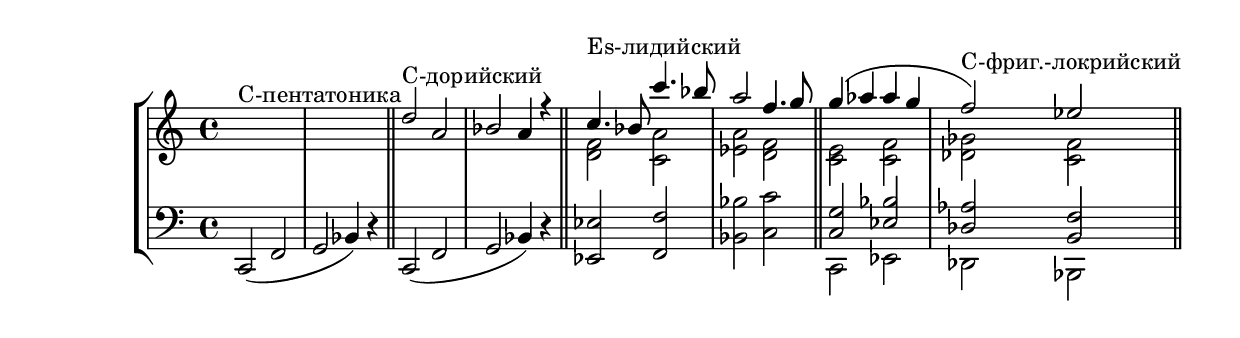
\version "2.18.2"
\header {
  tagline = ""  % removed
}
% \include "lilypond-book-preamble.ly"


global = {
\key g \major
  \time 2/4
}


\parallelMusic #'(
voiceA 
voiceB 
voiceC
) 
%voiceD
% rhMusic
% lhMusic



{
\time 4/4 s1^"C-пентатоника" |
s1 |
\clef bass c,2( f |
%-------------------------
s1 |
s1 | 
g2 bes4) r | \bar "||"
%-------------------------

d2^"C-дорийский" a|
s1 |
c,2( f |

%-------------------------

bes a4 r4 |
s1 | 
g2 bes4) r | \bar "||"

%-------------------------
%ПРОПУСКАЕМ НЕСКОЛЬКО ТАКТОВ
%-------------------------МАЖОР:

c4.^"Es-лидийский" bes8 c'4. bes8 |
<d f>2 <c a'> |
<es, es'>2 <f f'> |

%-------------------------

a2 f4. g8 |
<es a>2 <d f> | 
<bes bes'> <c c'> | \bar "||"

%-------------------------

g4( as as g |
<c e>2 <c f> |
\clef bass <<{ <c g'>2 <es bes'> }  \\ { c,2 es } >> |


%-------------------------

f2)^"C-фриг.-локрийский" es |
<des ges>2 <c f> | 
 <<{ <des' as'>2 <b f'> }  \\ { des,2 bes } >> | \bar "||"

%=========================
 }

\layout {
  clip-regions
  = #(list
      (cons
       (make-rhythmic-location 5 1 2)
       (make-rhythmic-location 7 3 4)))
}

\new StaffGroup <<
  \new Staff 
%   \with {instrumentName = #"Струнные "} 
    << \relative c'' { \voiceA } \\ \relative c' { \voiceB } >>
  \new Staff 
%    \with {instrumentName = #"Фортепиано "} 
    \relative c {\voiceC }
%  \new Staff 
%    \with {instrumentName = #"Электрогитара "} 
%    \relative c \clef bass  {\voiceD }
%  \new PianoStaff <<
%    \new Staff \rhMusic
%    \new Staff \lhMusic
%    >>
>>

